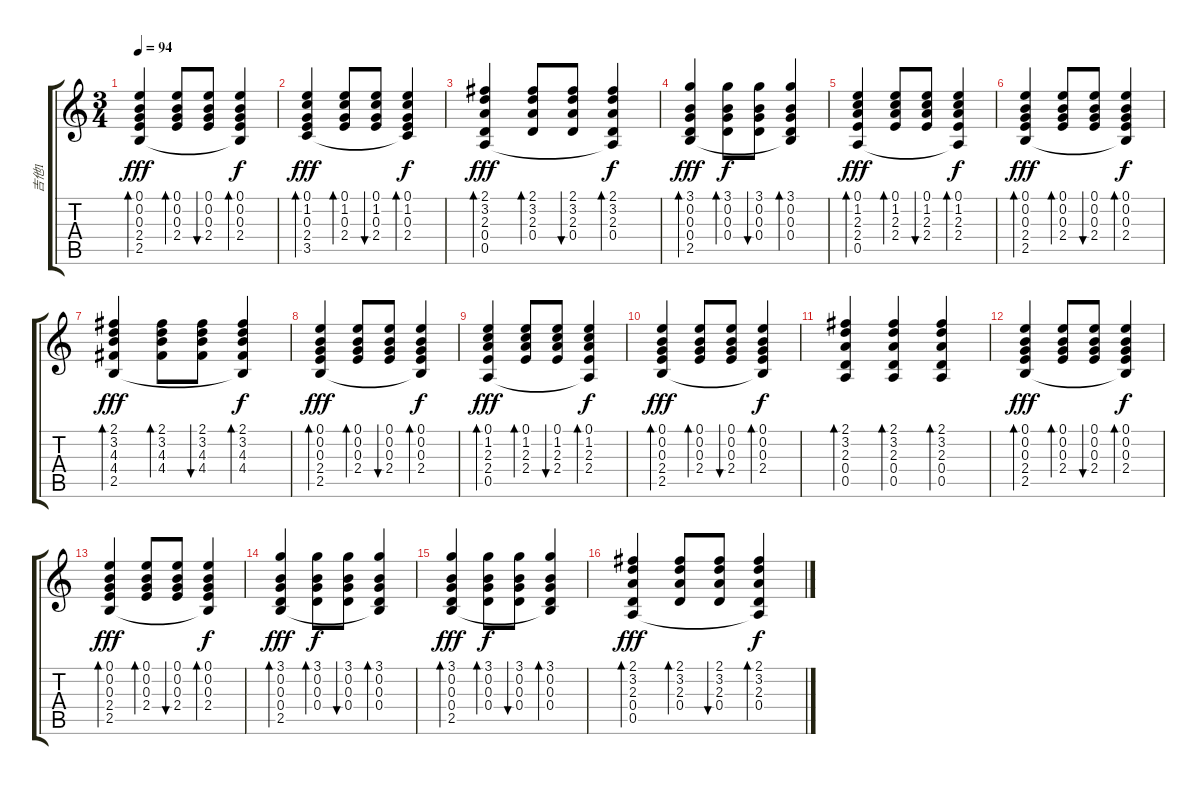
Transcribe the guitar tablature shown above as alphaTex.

\track ("吉他1" "吉他1") {instrument acousticguitarsteel}
\staff {score tabs}
\tuning (E4 B3 G3 D3 A2 E2) {hide}
\ts (3 4)
\tempo 94
\clef g2
\ks c
(0.1 0.2 0.3 2.4 2.5).4{bd 30 dy fff} (0.1 0.2 0.3 2.4).8{bd 30} (0.1 0.2 0.3 2.4).8{bu 30} (0.1 0.2 0.3 2.4 2.5{t}).4{bd 30 dy f} |
(0.1 1.2 0.3 2.4 3.5).4{bd 30 dy fff} (0.1 1.2 0.3 2.4).8{bd 30} (0.1 1.2 0.3 2.4).8{bu 30} (0.1 1.2 0.3 2.4 3.5{t}).4{bd 30 dy f} |
(2.1 3.2 2.3 0.4 0.5).4{bd 30 dy fff} (2.1 3.2 2.3 0.4).8{bd 30} (2.1 3.2 2.3 0.4).8{bu 30} (2.1 3.2 2.3 0.4 0.5{t}).4{bd 30 dy f} |
(3.1 0.2 0.3 0.4 2.5).4{bd 30 dy fff} (3.1 0.2 0.3 0.4).8{bd 30 dy f} (3.1 0.2 0.3 0.4).8{bu 30} (3.1 0.2 0.3 0.4 2.5{t}).4{bd 30} |
(0.1 1.2 2.3 2.4 0.5).4{bd 30 dy fff} (0.1 1.2 2.3 2.4).8{bd 30} (0.1 1.2 2.3 2.4).8{bu 30} (0.1 1.2 2.3 2.4 0.5{t}).4{bd 30 dy f} |
(0.1 0.2 0.3 2.4 2.5).4{bd 30 dy fff} (0.1 0.2 0.3 2.4).8{bd 30} (0.1 0.2 0.3 2.4).8{bu 30} (0.1 0.2 0.3 2.4 2.5{t}).4{bd 30 dy f} |
(2.1 3.2 4.3 4.4 2.5).4{bd 30 dy fff} (2.1 3.2 4.3 4.4).8{bd 30} (2.1 3.2 4.3 4.4).8{bu 30} (2.1 3.2 4.3 4.4 2.5{t}).4{bd 30 dy f} |
(0.1 0.2 0.3 2.4 2.5).4{bd 30 dy fff} (0.1 0.2 0.3 2.4).8{bd 30} (0.1 0.2 0.3 2.4).8{bu 30} (0.1 0.2 0.3 2.4 2.5{t}).4{bd 30 dy f} |
(0.1 1.2 2.3 2.4 0.5).4{bd 30 dy fff} (0.1 1.2 2.3 2.4).8{bd 30} (0.1 1.2 2.3 2.4).8{bu 30} (0.1 1.2 2.3 2.4 0.5{t}).4{bd 30 dy f} |
(0.1 0.2 0.3 2.4 2.5).4{bd 30 dy fff} (0.1 0.2 0.3 2.4).8{bd 30} (0.1 0.2 0.3 2.4).8{bu 30} (0.1 0.2 0.3 2.4 2.5{t}).4{bd 30 dy f} |
(2.1 3.2 2.3 0.4 0.5).4{bd 30} (2.1 3.2 2.3 0.4 0.5).4{bd 30} (2.1 3.2 2.3 0.4 0.5).4{bd 30} |
(0.1 0.2 0.3 2.4 2.5).4{bd 30 dy fff} (0.1 0.2 0.3 2.4).8{bd 30} (0.1 0.2 0.3 2.4).8{bu 30} (0.1 0.2 0.3 2.4 2.5{t}).4{bd 30 dy f} |
(0.1 0.2 0.3 2.4 2.5).4{bd 30 dy fff} (0.1 0.2 0.3 2.4).8{bd 30} (0.1 0.2 0.3 2.4).8{bu 30} (0.1 0.2 0.3 2.4 2.5{t}).4{bd 30 dy f} |
(3.1 0.2 0.3 0.4 2.5).4{bd 30 dy fff} (3.1 0.2 0.3 0.4).8{bd 30 dy f} (3.1 0.2 0.3 0.4).8{bu 30} (3.1 0.2 0.3 0.4 2.5{t}).4{bd 30} |
(3.1 0.2 0.3 0.4 2.5).4{bd 30 dy fff} (3.1 0.2 0.3 0.4).8{bd 30 dy f} (3.1 0.2 0.3 0.4).8{bu 30} (3.1 0.2 0.3 0.4 2.5{t}).4{bd 30} |
(2.1 3.2 2.3 0.4 0.5).4{bd 30 dy fff} (2.1 3.2 2.3 0.4).8{bd 30} (2.1 3.2 2.3 0.4).8{bu 30} (2.1 3.2 2.3 0.4 0.5{t}).4{bd 30 dy f}
